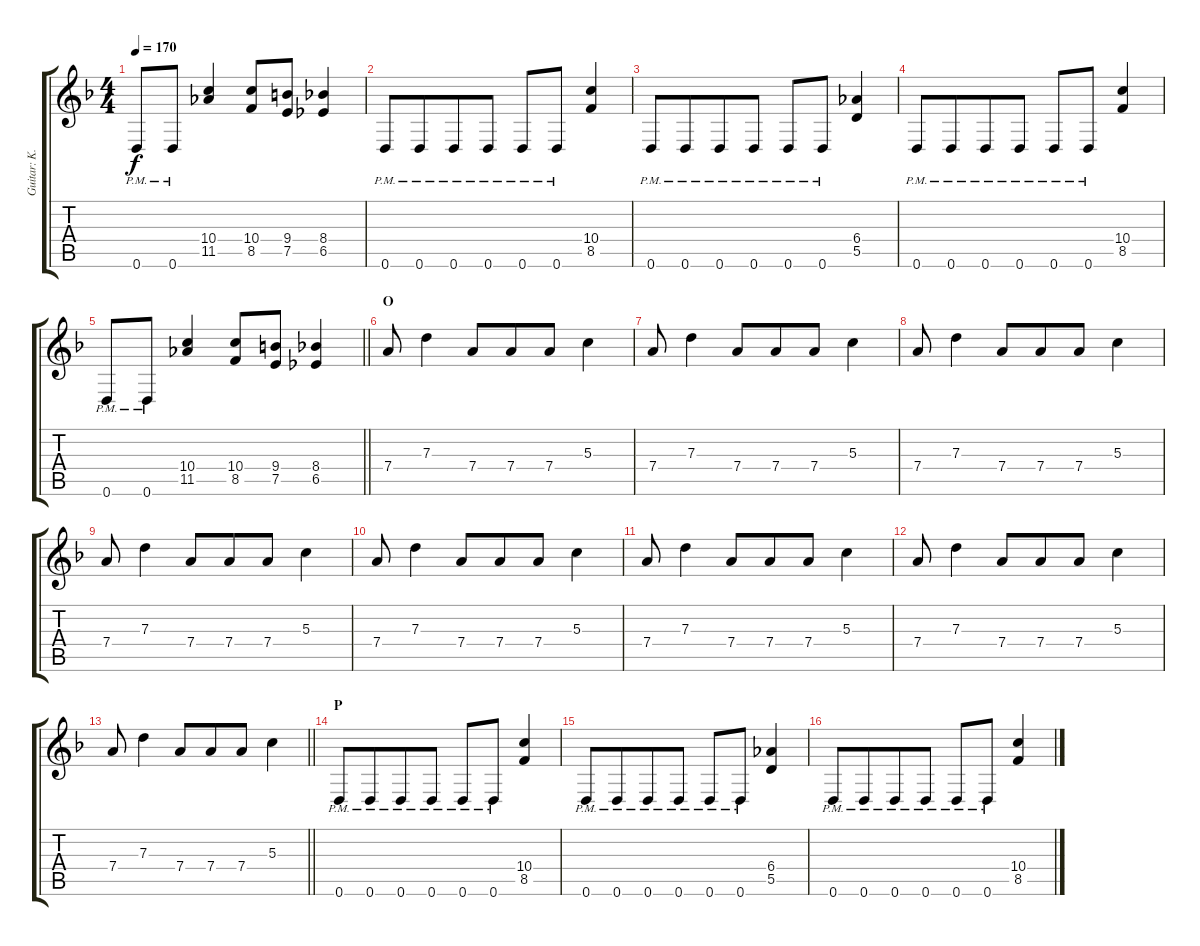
\track ("Guitar: K.K." "Guitar: K.") {instrument distortionguitar}
\staff {score tabs}
\tuning (E4 B3 G3 D3 A2 D2) {hide}
\ts (4 4)
\tempo 170
\clef g2
\ks f
0.6{pm}.8{dy f} 0.6{pm}.8{beam merge} (10.4 11.5).4{beam merge} (10.4 8.5).8 (9.4 7.5).8 (8.4 6.5).4 |
0.6{pm}.8 0.6{pm}.8{beam merge} 0.6{pm}.8 0.6{pm}.8 0.6{pm}.8 0.6{pm}.8{beam merge} (10.4 8.5).4 |
0.6{pm}.8 0.6{pm}.8{beam merge} 0.6{pm}.8 0.6{pm}.8 0.6{pm}.8 0.6{pm}.8{beam merge} (6.4 5.5).4 |
0.6{pm}.8 0.6{pm}.8{beam merge} 0.6{pm}.8 0.6{pm}.8 0.6{pm}.8 0.6{pm}.8{beam merge} (10.4 8.5).4 |
\barLineRight lightlight
0.6{pm}.8 0.6{pm}.8{beam merge} (10.4 11.5).4{beam merge} (10.4 8.5).8 (9.4 7.5).8 (8.4 6.5).4 |
\section ("" "O")
7.4.8 7.3.4 7.4.8{beam merge} 7.4.8{beam merge} 7.4.8 5.3.4 |
7.4.8 7.3.4 7.4.8{beam merge} 7.4.8{beam merge} 7.4.8 5.3.4 |
7.4.8 7.3.4 7.4.8{beam merge} 7.4.8{beam merge} 7.4.8 5.3.4 |
7.4.8 7.3.4 7.4.8{beam merge} 7.4.8{beam merge} 7.4.8 5.3.4 |
7.4.8 7.3.4 7.4.8{beam merge} 7.4.8{beam merge} 7.4.8 5.3.4 |
7.4.8 7.3.4 7.4.8{beam merge} 7.4.8{beam merge} 7.4.8 5.3.4 |
7.4.8 7.3.4 7.4.8{beam merge} 7.4.8{beam merge} 7.4.8 5.3.4 |
\barLineRight lightlight
7.4.8 7.3.4 7.4.8{beam merge} 7.4.8{beam merge} 7.4.8 5.3.4 |
\section ("" "P")
0.6{pm}.8 0.6{pm}.8{beam merge} 0.6{pm}.8 0.6{pm}.8 0.6{pm}.8 0.6{pm}.8{beam merge} (10.4 8.5).4 |
0.6{pm}.8 0.6{pm}.8{beam merge} 0.6{pm}.8 0.6{pm}.8 0.6{pm}.8 0.6{pm}.8{beam merge} (6.4 5.5).4 |
0.6{pm}.8 0.6{pm}.8{beam merge} 0.6{pm}.8 0.6{pm}.8 0.6{pm}.8 0.6{pm}.8{beam merge} (10.4 8.5).4
